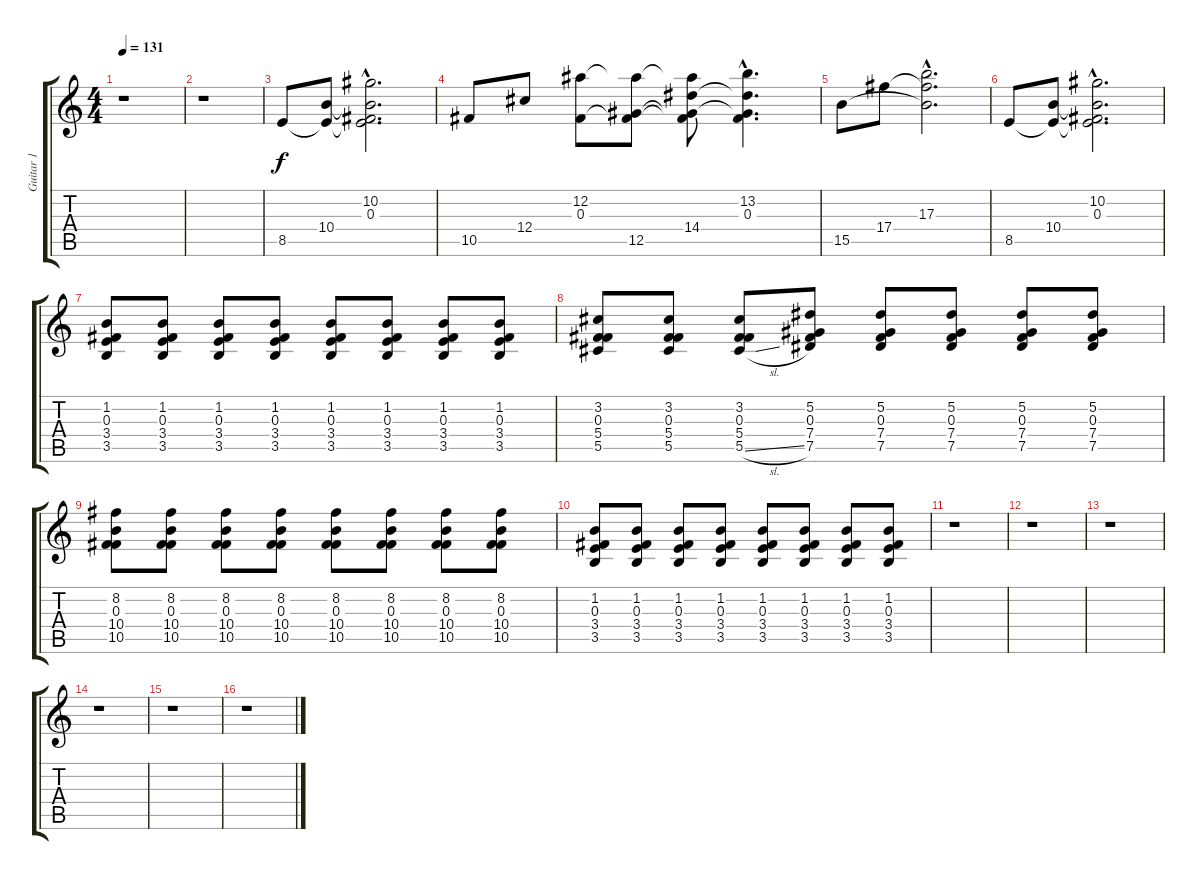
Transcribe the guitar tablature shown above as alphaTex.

\track ("Guitar 1" "Guitar 1") {instrument distortionguitar}
\staff {score tabs}
\tuning (Eb4 Bb3 Gb3 Db3 Ab2 Eb2) {hide}
\ts (4 4)
\tempo 131
\clef g2
\ks c
r.1{dy f} |
r.1 |
8.5.8 (10.4 8.5{t}).8 (10.2{hac} 0.3{hac} 10.4{hac t} 8.5{hac t}).2{d} |
10.5.8 12.4.8 (12.2 0.3).8 (12.2{t} 0.3{t} 12.5).8 (12.2{t} 0.3{t} 14.4 12.5{t}).8 (13.2{hac} 0.3{hac} 14.4{hac t} 12.5{hac t}).4{d} |
15.5.8 17.4.8 (17.3{hac} 17.4{hac t} 15.5{hac t}).2{d} |
8.5.8 (10.4 8.5{t}).8 (10.2{hac} 0.3{hac} 10.4{hac t} 8.5{hac t}).2{d} |
(1.2 0.3 3.4 3.5).8 (1.2 0.3 3.4 3.5).8 (1.2 0.3 3.4 3.5).8 (1.2 0.3 3.4 3.5).8 (1.2 0.3 3.4 3.5).8 (1.2 0.3 3.4 3.5).8 (1.2 0.3 3.4 3.5).8 (1.2 0.3 3.4 3.5).8 |
(3.2 0.3 5.4 5.5).8 (3.2 0.3 5.4 5.5).8 (3.2 0.3 5.4 5.5{sl}).8 (5.2 0.3 7.4 7.5).8 (5.2 0.3 7.4 7.5).8 (5.2 0.3 7.4 7.5).8 (5.2 0.3 7.4 7.5).8 (5.2 0.3 7.4 7.5).8 |
(8.2 0.3 10.4 10.5).8 (8.2 0.3 10.4 10.5).8 (8.2 0.3 10.4 10.5).8 (8.2 0.3 10.4 10.5).8 (8.2 0.3 10.4 10.5).8 (8.2 0.3 10.4 10.5).8 (8.2 0.3 10.4 10.5).8 (8.2 0.3 10.4 10.5).8 |
(1.2 0.3 3.4 3.5).8 (1.2 0.3 3.4 3.5).8 (1.2 0.3 3.4 3.5).8 (1.2 0.3 3.4 3.5).8 (1.2 0.3 3.4 3.5).8 (1.2 0.3 3.4 3.5).8 (1.2 0.3 3.4 3.5).8 (1.2 0.3 3.4 3.5).8 |
r.1 |
r.1 |
r.1 |
r.1 |
r.1 |
r.1
